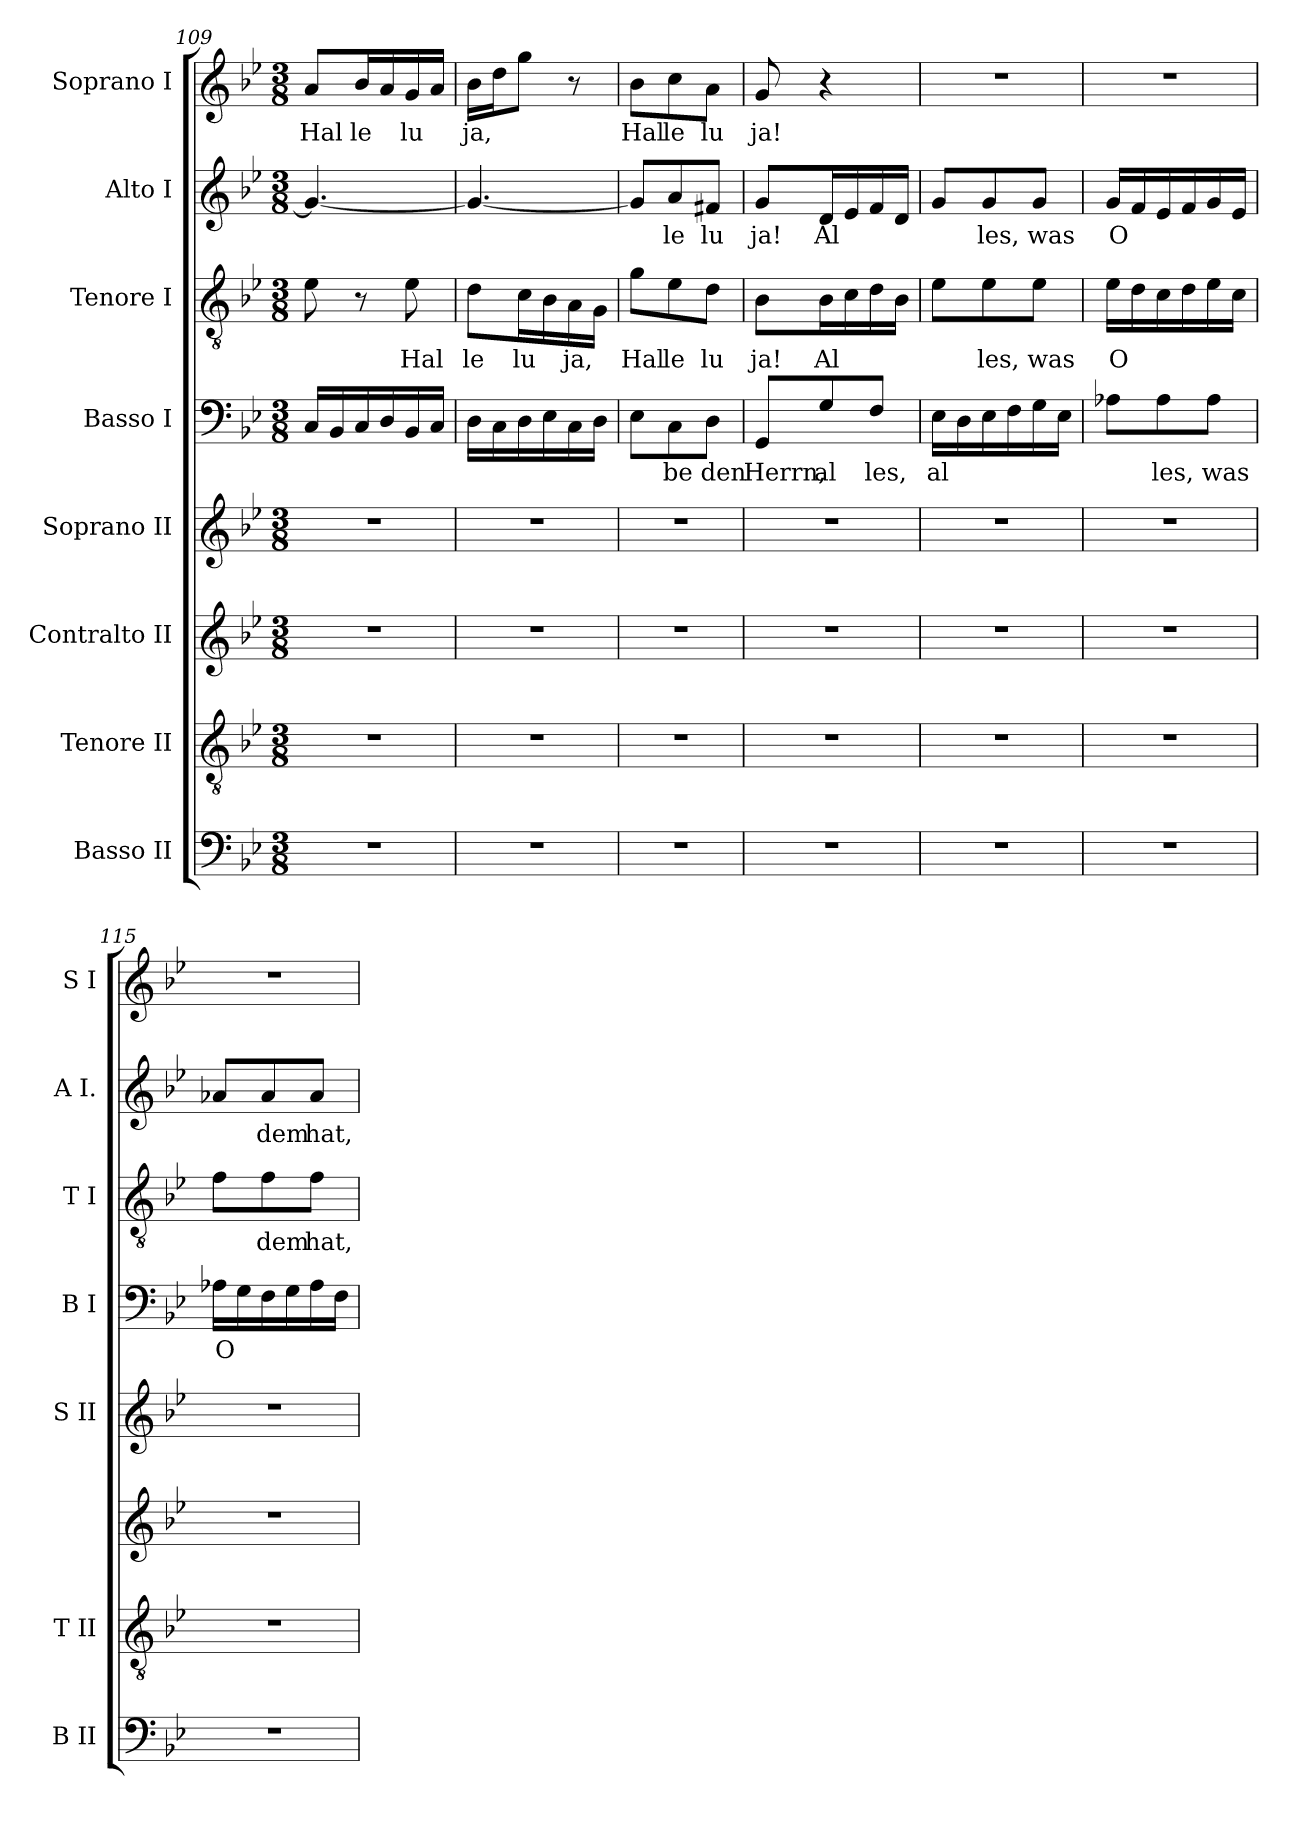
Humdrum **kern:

**kern	**kern	**kern	**kern	**kern	**text	**kern	**text	**kern	**text	**kern	**text
*part8	*part7	*part6	*part5	*part4	*part4	*part3	*part3	*part2	*part2	*part1	*part1
*staff8	*staff7	*staff6	*staff5	*staff4	*staff4	*staff3	*staff3	*staff2	*staff2	*staff1	*staff1
*I"Basso II	*I"Tenore II	*I"Contralto II	*I"Soprano II	*I"Basso I	*	*I"Tenore I	*	*I"Alto I	*	*I"Soprano I	*
*I'B II	*I'T II	*	*I'S II	*I'B I	*	*I'T I	*	*I'A I.	*	*I'S I	*
*clefF4	*clefGv2	*clefG2	*clefG2	*clefF4	*	*clefGv2	*	*clefG2	*	*clefG2	*
*k[b-e-]	*k[b-e-]	*k[b-e-]	*k[b-e-]	*k[b-e-]	*	*k[b-e-]	*	*k[b-e-]	*	*k[b-e-]	*
*M3/8	*M3/8	*M3/8	*M3/8	*M3/8	*	*M3/8	*	*M3/8	*	*M3/8	*
=109	=109	=109	=109	=109	=109	=109	=109	=109	=109	=109	=109
!	!	!	!	!	!	!	!	!	!	!	!LO:LY:b
4.r	4.r	4.r	4.r	16C/LL	.	8e-\	.	4.g/_	.	8a/L	Hal
.	.	.	.	16BB-/	.	.	.	.	.	.	.
!	!	!	!	!	!	!	!	!	!	!	!LO:LY:b
.	.	.	.	16C/	.	8r	.	.	.	16b-/L	le
.	.	.	.	16D/	.	.	.	.	.	16a/	.
!	!	!	!	!	!	!	!LO:LY:b	!	!	!	!LO:LY:b
.	.	.	.	16BB-/	.	8e-\	Hal	.	.	16g/	lu
.	.	.	.	16C/JJ	.	.	.	.	.	16a/JJ	.
!!LO:PB:g=z
=110	=110	=110	=110	=110	=110	=110	=110	=110	=110	=110	=110
!	!	!	!	!	!	!	!LO:LY:b	!	!	!	!LO:LY:b
4.r	4.r	4.r	4.r	16D\LL	.	8d\L	le	4.g/_	.	16b-\LL	ja,
.	.	.	.	16C\	.	.	.	.	.	16dd\J	.
!	!	!	!	!	!	!	!LO:LY:b	!	!	!	!
.	.	.	.	16D\	.	16c\L	lu	.	.	8gg\J	.
.	.	.	.	16E-\	.	16B-\	.	.	.	.	.
!	!	!	!	!	!	!	!LO:LY:b	!	!	!	!
.	.	.	.	16C\	.	16A\	ja,	.	.	8r	.
.	.	.	.	16D\JJ	.	16G\JJ	.	.	.	.	.
=111	=111	=111	=111	=111	=111	=111	=111	=111	=111	=111	=111
!	!	!	!	!	!LO:LY:b	!	!LO:LY:b	!	!	!	!LO:LY:b
4.r	4.r	4.r	4.r	8E-\L	_	8g\L	Hal	8g/L]	.	8b-\L	Hal
!	!	!	!	!	!LO:LY:b	!	!LO:LY:b	!	!LO:LY:b	!	!LO:LY:b
.	.	.	.	8C\	be	8e-\	le	8a/	le	8cc\	le
!	!	!	!	!	!LO:LY:b	!	!LO:LY:b	!	!LO:LY:b	!	!LO:LY:b
.	.	.	.	8D\J	den	8d\J	lu	8f#X/J	lu	8a\J	lu
=112	=112	=112	=112	=112	=112	=112	=112	=112	=112	=112	=112
!	!	!	!	!	!LO:LY:b	!	!LO:LY:b	!	!LO:LY:b	!	!LO:LY:b
4.r	4.r	4.r	4.r	8GG/L	Herrn,	8B-\L	ja!	8g/L	ja!	8g/	ja!
!	!	!	!	!	!LO:LY:b	!	!LO:LY:b	!	!LO:LY:b	!	!
.	.	.	.	8G/	al	16B-\L	Al	16d/L	Al	4r	.
.	.	.	.	.	.	16c\	.	16e-/	.	.	.
!	!	!	!	!	!LO:LY:b	!	!	!	!	!	!
.	.	.	.	8F/J	les,	16d\	.	16f/	.	.	.
.	.	.	.	.	.	16B-\JJ	.	16d/JJ	.	.	.
=113	=113	=113	=113	=113	=113	=113	=113	=113	=113	=113	=113
!	!	!	!	!	!LO:LY:b	!	!	!	!	!	!
4.r	4.r	4.r	4.r	16E-\LL	al	8e-\L	.	8g/L	.	4.r	.
.	.	.	.	16D\	.	.	.	.	.	.	.
!	!	!	!	!	!	!	!LO:LY:b	!	!LO:LY:b	!	!
.	.	.	.	16E-\	.	8e-\	les,	8g/	les,	.	.
.	.	.	.	16F\	.	.	.	.	.	.	.
!	!	!	!	!	!	!	!LO:LY:b	!	!LO:LY:b	!	!
.	.	.	.	16G\	.	8e-\J	was	8g/J	was	.	.
.	.	.	.	16E-\JJ	.	.	.	.	.	.	.
=114	=114	=114	=114	=114	=114	=114	=114	=114	=114	=114	=114
!	!	!	!	!	!	!	!LO:LY:b	!	!LO:LY:b	!	!
4.r	4.r	4.r	4.r	8A-X\L	.	16e-\LL	O	16g/LL	O	4.r	.
.	.	.	.	.	.	16d\	.	16f/	.	.	.
!	!	!	!	!	!LO:LY:b	!	!	!	!	!	!
.	.	.	.	8A-\	les,	16c\	.	16e-/	.	.	.
.	.	.	.	.	.	16d\	.	16f/	.	.	.
!	!	!	!	!	!LO:LY:b	!	!	!	!	!	!
.	.	.	.	8A-\J	was	16e-\	.	16g/	.	.	.
.	.	.	.	.	.	16c\JJ	.	16e-/JJ	.	.	.
=115	=115	=115	=115	=115	=115	=115	=115	=115	=115	=115	=115
!	!	!	!	!	!LO:LY:b	!	!	!	!	!	!
4.r	4.r	4.r	4.r	16A-X\LL	O	8f\L	.	8a-X/L	.	4.r	.
.	.	.	.	16G\	.	.	.	.	.	.	.
!	!	!	!	!	!	!	!LO:LY:b	!	!LO:LY:b	!	!
.	.	.	.	16F\	.	8f\	dem	8a-/	dem	.	.
.	.	.	.	16G\	.	.	.	.	.	.	.
!	!	!	!	!	!	!	!LO:LY:b	!	!LO:LY:b	!	!
.	.	.	.	16A-\	.	8f\J	hat,	8a-/J	hat,	.	.
.	.	.	.	16F\JJ	.	.	.	.	.	.	.
=	=	=	=	=	=	=	=	=	=	=	=
*-	*-	*-	*-	*-	*-	*-	*-	*-	*-	*-	*-
